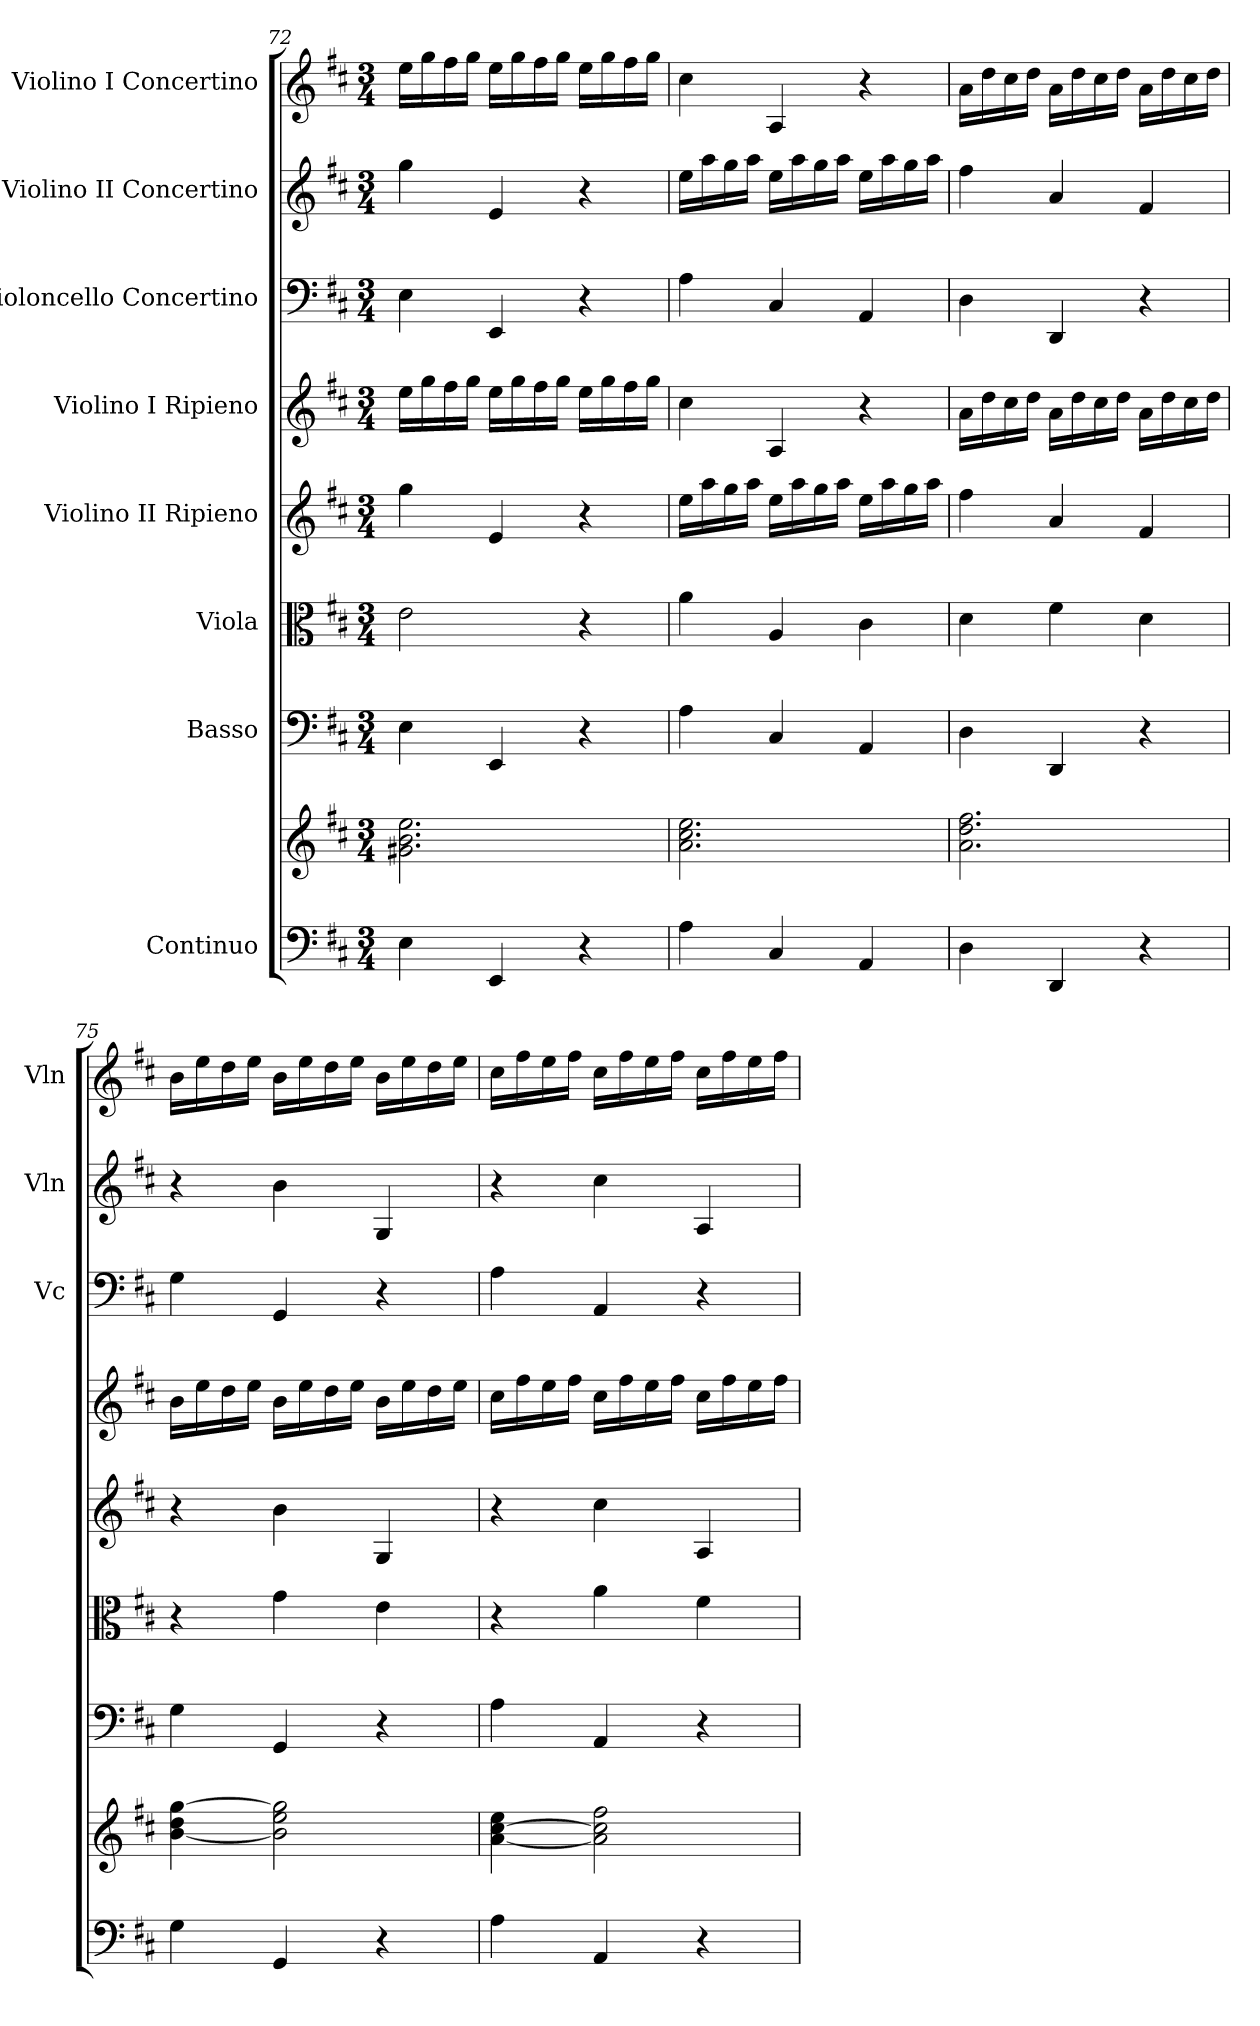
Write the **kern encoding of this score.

**kern	**kern	**kern	**kern	**kern	**kern	**kern	**kern	**kern
*part8	*part8	*part7	*part6	*part5	*part4	*part3	*part2	*part1
*staff9	*staff8	*staff7	*staff6	*staff5	*staff4	*staff3	*staff2	*staff1
*I"Continuo	*	*I"Basso	*I"Viola	*I"Violino II Ripieno	*I"Violino I Ripieno	*I"Violoncello Concertino	*I"Violino II Concertino	*I"Violino I Concertino
*	*	*	*	*	*	*I'Vc	*I'Vln	*I'Vln
*clefF4	*clefG2	*clefF4	*clefC3	*clefG2	*clefG2	*clefF4	*clefG2	*clefG2
*k[f#c#]	*k[f#c#]	*k[f#c#]	*k[f#c#]	*k[f#c#]	*k[f#c#]	*k[f#c#]	*k[f#c#]	*k[f#c#]
*M3/4	*M3/4	*M3/4	*M3/4	*M3/4	*M3/4	*M3/4	*M3/4	*M3/4
=72	=72	=72	=72	=72	=72	=72	=72	=72
4E\	2.g#X\ 2.b\ 2.ee\	4E\	2e\	4gg\	16ee\LL	4E\	4gg\	16ee\LL
.	.	.	.	.	16gg\	.	.	16gg\
.	.	.	.	.	16ff#\	.	.	16ff#\
.	.	.	.	.	16gg\JJ	.	.	16gg\JJ
4EE/	.	4EE/	.	4e/	16ee\LL	4EE/	4e/	16ee\LL
.	.	.	.	.	16gg\	.	.	16gg\
.	.	.	.	.	16ff#\	.	.	16ff#\
.	.	.	.	.	16gg\JJ	.	.	16gg\JJ
4r	.	4r	4r	4r	16ee\LL	4r	4r	16ee\LL
.	.	.	.	.	16gg\	.	.	16gg\
.	.	.	.	.	16ff#\	.	.	16ff#\
.	.	.	.	.	16gg\JJ	.	.	16gg\JJ
=73	=73	=73	=73	=73	=73	=73	=73	=73
4A\	2.a\ 2.cc#\ 2.ee\	4A\	4a\	16ee\LL	4cc#\	4A\	16ee\LL	4cc#\
.	.	.	.	16aa\	.	.	16aa\	.
.	.	.	.	16gg\	.	.	16gg\	.
.	.	.	.	16aa\JJ	.	.	16aa\JJ	.
4C#/	.	4C#/	4A/	16ee\LL	4A/	4C#/	16ee\LL	4A/
.	.	.	.	16aa\	.	.	16aa\	.
.	.	.	.	16gg\	.	.	16gg\	.
.	.	.	.	16aa\JJ	.	.	16aa\JJ	.
4AA/	.	4AA/	4c#\	16ee\LL	4r	4AA/	16ee\LL	4r
.	.	.	.	16aa\	.	.	16aa\	.
.	.	.	.	16gg\	.	.	16gg\	.
.	.	.	.	16aa\JJ	.	.	16aa\JJ	.
=74	=74	=74	=74	=74	=74	=74	=74	=74
4D\	2.a\ 2.dd\ 2.ff#\	4D\	4d\	4ff#\	16a\LL	4D\	4ff#\	16a\LL
.	.	.	.	.	16dd\	.	.	16dd\
.	.	.	.	.	16cc#\	.	.	16cc#\
.	.	.	.	.	16dd\JJ	.	.	16dd\JJ
4DD/	.	4DD/	4f#\	4a/	16a\LL	4DD/	4a/	16a\LL
.	.	.	.	.	16dd\	.	.	16dd\
.	.	.	.	.	16cc#\	.	.	16cc#\
.	.	.	.	.	16dd\JJ	.	.	16dd\JJ
4r	.	4r	4d\	4f#/	16a\LL	4r	4f#/	16a\LL
.	.	.	.	.	16dd\	.	.	16dd\
.	.	.	.	.	16cc#\	.	.	16cc#\
.	.	.	.	.	16dd\JJ	.	.	16dd\JJ
=75	=75	=75	=75	=75	=75	=75	=75	=75
4G\	[4b\ 4dd\ [4gg\	4G\	4r	4r	16b\LL	4G\	4r	16b\LL
.	.	.	.	.	16ee\	.	.	16ee\
.	.	.	.	.	16dd\	.	.	16dd\
.	.	.	.	.	16ee\JJ	.	.	16ee\JJ
4GG/	2b\] 2ee\ 2gg\]	4GG/	4g\	4b\	16b\LL	4GG/	4b\	16b\LL
.	.	.	.	.	16ee\	.	.	16ee\
.	.	.	.	.	16dd\	.	.	16dd\
.	.	.	.	.	16ee\JJ	.	.	16ee\JJ
4r	.	4r	4e\	4G/	16b\LL	4r	4G/	16b\LL
.	.	.	.	.	16ee\	.	.	16ee\
.	.	.	.	.	16dd\	.	.	16dd\
.	.	.	.	.	16ee\JJ	.	.	16ee\JJ
!!LO:LB:g=z
=76	=76	=76	=76	=76	=76	=76	=76	=76
4A\	[4a\ [4cc#\ 4ee\	4A\	4r	4r	16cc#\LL	4A\	4r	16cc#\LL
.	.	.	.	.	16ff#\	.	.	16ff#\
.	.	.	.	.	16ee\	.	.	16ee\
.	.	.	.	.	16ff#\JJ	.	.	16ff#\JJ
4AA/	2a\] 2cc#\] 2ff#\	4AA/	4a\	4cc#\	16cc#\LL	4AA/	4cc#\	16cc#\LL
.	.	.	.	.	16ff#\	.	.	16ff#\
.	.	.	.	.	16ee\	.	.	16ee\
.	.	.	.	.	16ff#\JJ	.	.	16ff#\JJ
4r	.	4r	4f#\	4A/	16cc#\LL	4r	4A/	16cc#\LL
.	.	.	.	.	16ff#\	.	.	16ff#\
.	.	.	.	.	16ee\	.	.	16ee\
.	.	.	.	.	16ff#\JJ	.	.	16ff#\JJ
=	=	=	=	=	=	=	=	=
*-	*-	*-	*-	*-	*-	*-	*-	*-
